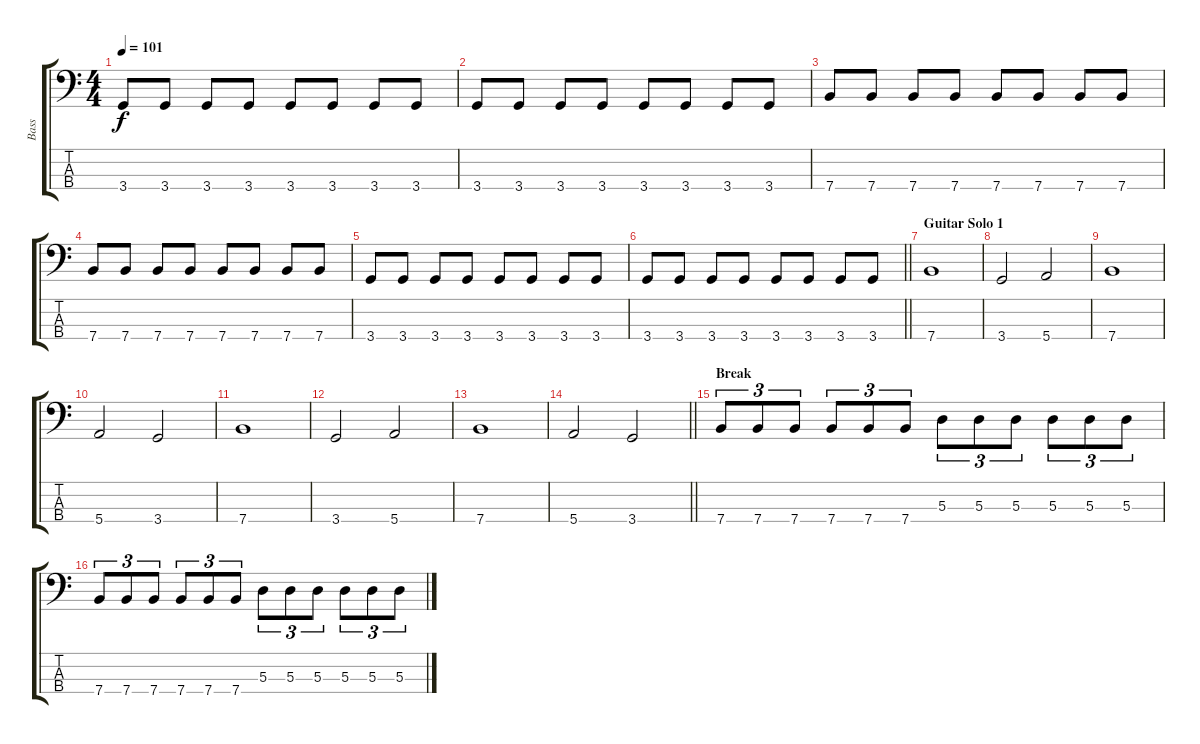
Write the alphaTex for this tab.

\track ("Bass" "Bass") {instrument electricbassfinger}
\staff {score tabs}
\tuning (G2 D2 A1 E1) {hide}
\ts (4 4)
\tempo 101
\clef f4
\ks c
3.4.8{dy f} 3.4.8 3.4.8 3.4.8 3.4.8 3.4.8 3.4.8 3.4.8 |
3.4.8 3.4.8 3.4.8 3.4.8 3.4.8 3.4.8 3.4.8 3.4.8 |
7.4.8 7.4.8 7.4.8 7.4.8 7.4.8 7.4.8 7.4.8 7.4.8 |
7.4.8 7.4.8 7.4.8 7.4.8 7.4.8 7.4.8 7.4.8 7.4.8 |
3.4.8 3.4.8 3.4.8 3.4.8 3.4.8 3.4.8 3.4.8 3.4.8 |
\barLineRight lightlight
3.4.8 3.4.8 3.4.8 3.4.8 3.4.8 3.4.8 3.4.8 3.4.8 |
\section ("" "Guitar Solo 1")
7.4.1 |
3.4.2 5.4.2 |
7.4.1 |
5.4.2 3.4.2 |
7.4.1 |
3.4.2 5.4.2 |
7.4.1 |
\barLineRight lightlight
5.4.2 3.4.2 |
\section ("" "Break")
7.4.8{tu (3 2)} 7.4.8{tu (3 2)} 7.4.8{tu (3 2)} 7.4.8{tu (3 2)} 7.4.8{tu (3 2)} 7.4.8{tu (3 2)} 5.3.8{tu (3 2)} 5.3.8{tu (3 2)} 5.3.8{tu (3 2)} 5.3.8{tu (3 2)} 5.3.8{tu (3 2)} 5.3.8{tu (3 2)} |
7.4.8{tu (3 2)} 7.4.8{tu (3 2)} 7.4.8{tu (3 2)} 7.4.8{tu (3 2)} 7.4.8{tu (3 2)} 7.4.8{tu (3 2)} 5.3.8{tu (3 2)} 5.3.8{tu (3 2)} 5.3.8{tu (3 2)} 5.3.8{tu (3 2)} 5.3.8{tu (3 2)} 5.3.8{tu (3 2)}
